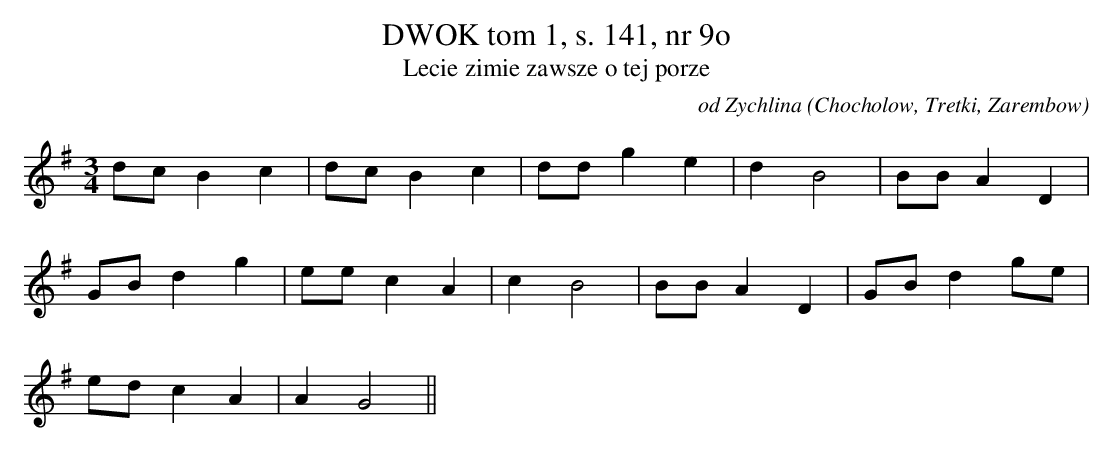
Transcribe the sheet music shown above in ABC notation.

X:1
T:DWOK tom 1, s. 141, nr 9o
T:Lecie zimie zawsze o tej porze
O:od Zychlina (Chocholow, Tretki, Zarembow)
M:3/4
L:1/8
K:G
dcB2c2 | dcB2c2 | ddg2e2 | d2B4 |BBA2D2 |
 GBd2g2 | eec2A2 | c2B4 |BBA2D2 | GBd2ge |
 edc2A2 | A2G4||
